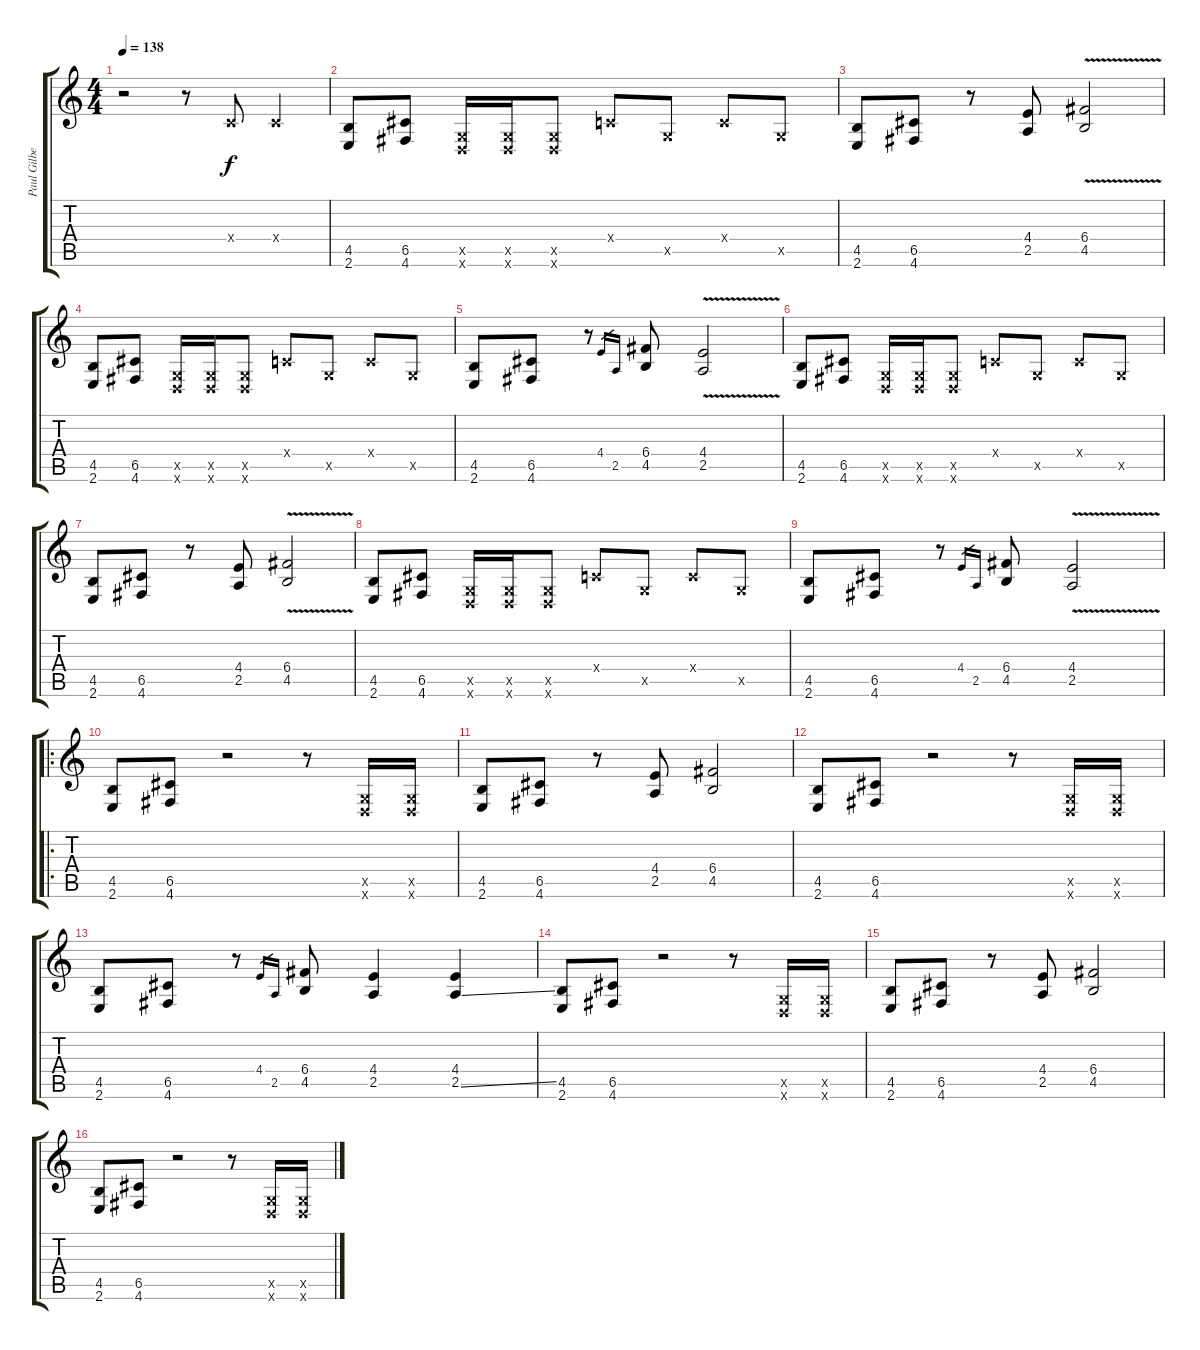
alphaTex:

\track ("Paul Gilbert 2" "Paul Gilbe") {instrument distortionguitar}
\staff {score tabs}
\tuning (D4 A3 F3 C3 G2 D2) {hide}
\ts (4 4)
\tempo 138
\clef g2
\ks c
r.2{dy f instrument distortionguitar} r.8 0.4{x}.8 0.4{x}.4 |
(4.5 2.6).8 (6.5 4.6).8 (0.5{x} 0.6{x}).16 (0.5{x} 0.6{x}).16 (0.5{x} 0.6{x}).8 0.4{x}.8 0.5{x}.8 0.4{x}.8 0.5{x}.8 |
(4.5 2.6).8 (6.5 4.6).8 r.8 (4.4 2.5).8 (6.4{v} 4.5{v}).2 |
(4.5 2.6).8 (6.5 4.6).8 (0.5{x} 0.6{x}).16 (0.5{x} 0.6{x}).16 (0.5{x} 0.6{x}).8 0.4{x}.8 0.5{x}.8 0.4{x}.8 0.5{x}.8 |
(4.5 2.6).8 (6.5 4.6).8 r.8 4.4.16{gr} 2.5.16{gr} (6.4 4.5).8 (4.4{v} 2.5{v}).2 |
(4.5 2.6).8 (6.5 4.6).8 (0.5{x} 0.6{x}).16 (0.5{x} 0.6{x}).16 (0.5{x} 0.6{x}).8 0.4{x}.8 0.5{x}.8 0.4{x}.8 0.5{x}.8 |
(4.5 2.6).8 (6.5 4.6).8 r.8 (4.4 2.5).8 (6.4{v} 4.5{v}).2 |
(4.5 2.6).8 (6.5 4.6).8 (0.5{x} 0.6{x}).16 (0.5{x} 0.6{x}).16 (0.5{x} 0.6{x}).8 0.4{x}.8 0.5{x}.8 0.4{x}.8 0.5{x}.8 |
(4.5 2.6).8 (6.5 4.6).8 r.8 4.4.16{gr} 2.5.16{gr} (6.4 4.5).8 (4.4{v} 2.5{v}).2 |
\ro
(4.5 2.6).8 (6.5 4.6).8 r.2 r.8 (0.5{x} 0.6{x}).16 (0.5{x} 0.6{x}).16 |
(4.5 2.6).8 (6.5 4.6).8 r.8 (4.4 2.5).8 (6.4 4.5).2 |
(4.5 2.6).8 (6.5 4.6).8 r.2 r.8 (0.5{x} 0.6{x}).16 (0.5{x} 0.6{x}).16 |
(4.5 2.6).8 (6.5 4.6).8 r.8 4.4.16{gr} 2.5.16{gr} (6.4 4.5).8 (4.4 2.5).4 (4.4 2.5{ss}).4 |
(4.5 2.6).8 (6.5 4.6).8 r.2 r.8 (0.5{x} 0.6{x}).16 (0.5{x} 0.6{x}).16 |
(4.5 2.6).8 (6.5 4.6).8 r.8 (4.4 2.5).8 (6.4 4.5).2 |
(4.5 2.6).8 (6.5 4.6).8 r.2 r.8 (0.5{x} 0.6{x}).16 (0.5{x} 0.6{x}).16
